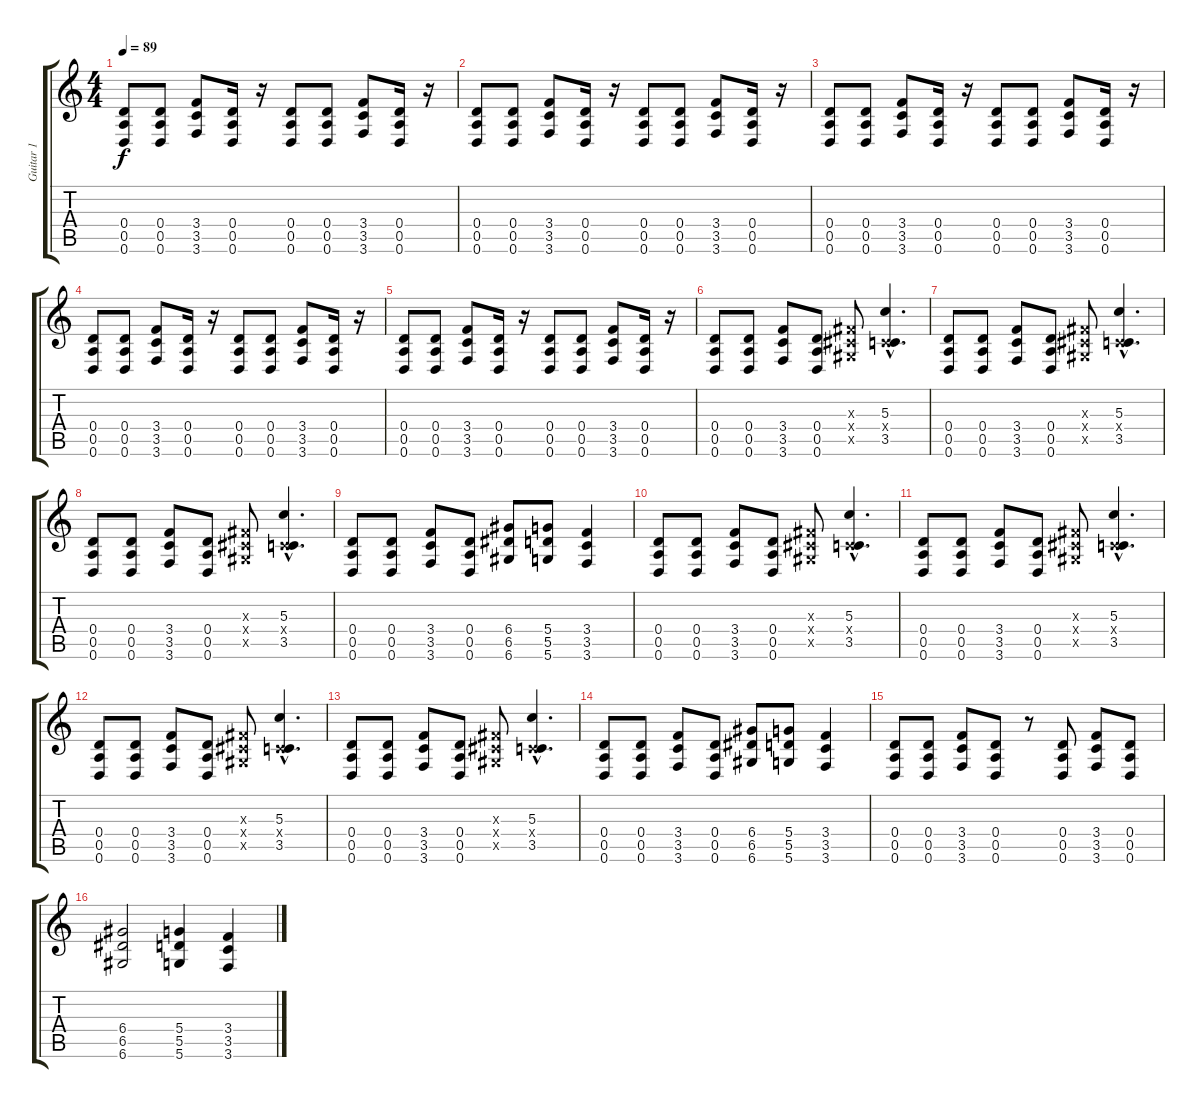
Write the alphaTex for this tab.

\track ("Guitar 1" "Guitar 1") {instrument distortionguitar}
\staff {score tabs}
\tuning (E4 B3 G3 D3 A2 D2) {hide}
\ts (4 4)
\tempo 89
\clef g2
\ks c
(0.4 0.5 0.6).8{dy f} (0.4 0.5 0.6).8 (3.4 3.5 3.6).8 (0.4 0.5 0.6).16 r.16 (0.4 0.5 0.6).8 (0.4 0.5 0.6).8 (3.4 3.5 3.6).8 (0.4 0.5 0.6).16 r.16 |
(0.4 0.5 0.6).8 (0.4 0.5 0.6).8 (3.4 3.5 3.6).8 (0.4 0.5 0.6).16 r.16 (0.4 0.5 0.6).8 (0.4 0.5 0.6).8 (3.4 3.5 3.6).8 (0.4 0.5 0.6).16 r.16 |
(0.4 0.5 0.6).8 (0.4 0.5 0.6).8 (3.4 3.5 3.6).8 (0.4 0.5 0.6).16 r.16 (0.4 0.5 0.6).8 (0.4 0.5 0.6).8 (3.4 3.5 3.6).8 (0.4 0.5 0.6).16 r.16 |
(0.4 0.5 0.6).8 (0.4 0.5 0.6).8 (3.4 3.5 3.6).8 (0.4 0.5 0.6).16 r.16 (0.4 0.5 0.6).8 (0.4 0.5 0.6).8 (3.4 3.5 3.6).8 (0.4 0.5 0.6).16 r.16 |
(0.4 0.5 0.6).8 (0.4 0.5 0.6).8 (3.4 3.5 3.6).8 (0.4 0.5 0.6).16 r.16 (0.4 0.5 0.6).8 (0.4 0.5 0.6).8 (3.4 3.5 3.6).8 (0.4 0.5 0.6).16 r.16 |
(0.4 0.5 0.6).8 (0.4 0.5 0.6).8 (3.4 3.5 3.6).8 (0.4 0.5 0.6).8 (-1.3{x} -1.4{x} -1.5{x}).8 (5.3{hac} -1.4{hac x} 3.5{hac}).4{d} |
(0.4 0.5 0.6).8 (0.4 0.5 0.6).8 (3.4 3.5 3.6).8 (0.4 0.5 0.6).8 (-1.3{x} -1.4{x} -1.5{x}).8 (5.3{hac} -1.4{hac x} 3.5{hac}).4{d} |
(0.4 0.5 0.6).8 (0.4 0.5 0.6).8 (3.4 3.5 3.6).8 (0.4 0.5 0.6).8 (-1.3{x} -1.4{x} -1.5{x}).8 (5.3{hac} -1.4{hac x} 3.5{hac}).4{d} |
(0.4 0.5 0.6).8 (0.4 0.5 0.6).8 (3.4 3.5 3.6).8 (0.4 0.5 0.6).8 (6.4 6.5 6.6).8 (5.4 5.5 5.6).8 (3.4 3.5 3.6).4 |
(0.4 0.5 0.6).8 (0.4 0.5 0.6).8 (3.4 3.5 3.6).8 (0.4 0.5 0.6).8 (-1.3{x} -1.4{x} -1.5{x}).8 (5.3{hac} -1.4{hac x} 3.5{hac}).4{d} |
(0.4 0.5 0.6).8 (0.4 0.5 0.6).8 (3.4 3.5 3.6).8 (0.4 0.5 0.6).8 (-1.3{x} -1.4{x} -1.5{x}).8 (5.3{hac} -1.4{hac x} 3.5{hac}).4{d} |
(0.4 0.5 0.6).8 (0.4 0.5 0.6).8 (3.4 3.5 3.6).8 (0.4 0.5 0.6).8 (-1.3{x} -1.4{x} -1.5{x}).8 (5.3{hac} -1.4{hac x} 3.5{hac}).4{d} |
(0.4 0.5 0.6).8 (0.4 0.5 0.6).8 (3.4 3.5 3.6).8 (0.4 0.5 0.6).8 (-1.3{x} -1.4{x} -1.5{x}).8 (5.3{hac} -1.4{hac x} 3.5{hac}).4{d} |
(0.4 0.5 0.6).8 (0.4 0.5 0.6).8 (3.4 3.5 3.6).8 (0.4 0.5 0.6).8 (6.4 6.5 6.6).8 (5.4 5.5 5.6).8 (3.4 3.5 3.6).4 |
(0.4 0.5 0.6).8 (0.4 0.5 0.6).8 (3.4 3.5 3.6).8 (0.4 0.5 0.6).8 r.8 (0.4 0.5 0.6).8 (3.4 3.5 3.6).8 (0.4 0.5 0.6).8 |
(6.4 6.5 6.6).2 (5.4 5.5 5.6).4 (3.4 3.5 3.6).4
